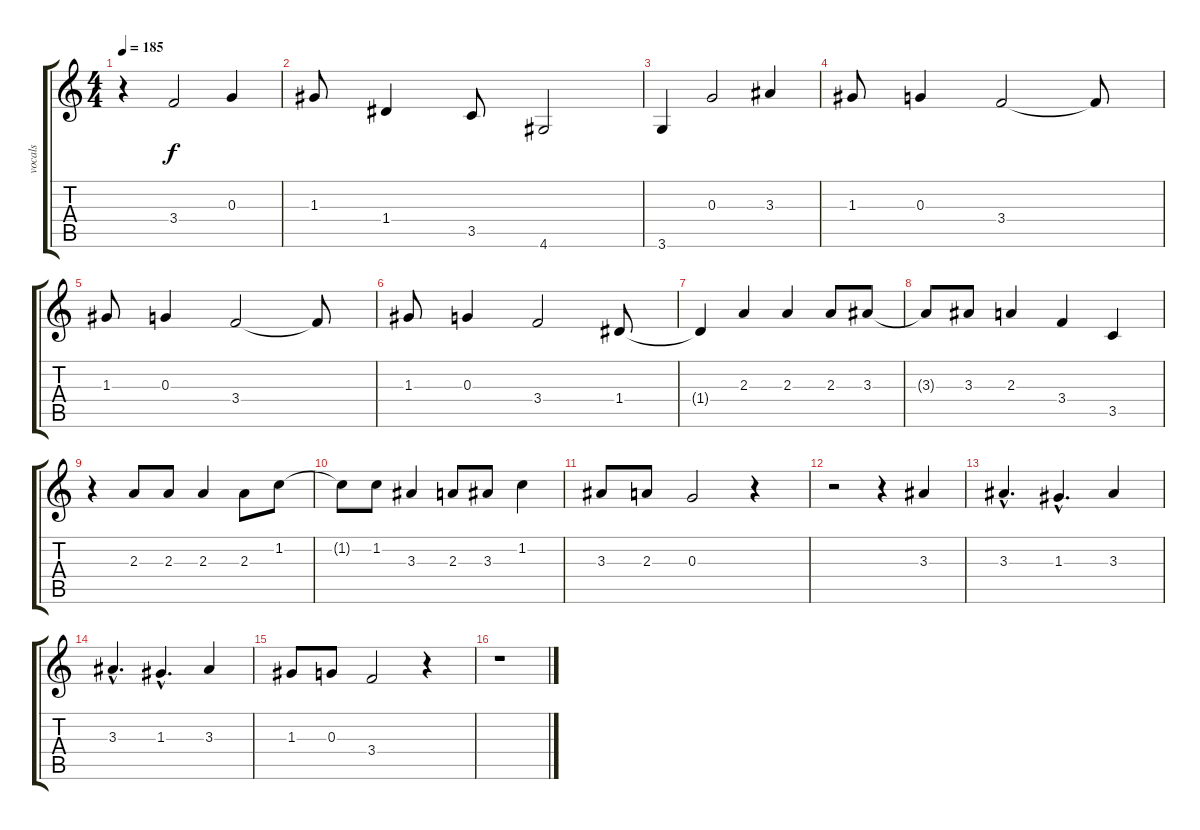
\track ("vocals" "vocals") {instrument distortionguitar}
\staff {score tabs}
\tuning (E4 B3 G3 D3 A2 E2) {hide}
\ts (4 4)
\tempo 185
\clef g2
\ks c
r.4{dy f} 3.4.2 0.3.4 |
1.3.8 1.4.4 3.5.8 4.6.2 |
3.6.4 0.3.2 3.3.4 |
1.3.8 0.3.4 3.4.2 3.4{t}.8 |
1.3.8 0.3.4 3.4.2 3.4{t}.8 |
1.3.8 0.3.4 3.4.2 1.4.8 |
1.4{t}.4 2.3.4 2.3.4 2.3.8 3.3.8 |
3.3{t}.8 3.3.8 2.3.4 3.4.4 3.5.4 |
r.4 2.3.8 2.3.8 2.3.4 2.3.8 1.2.8 |
1.2{t}.8 1.2.8 3.3.4 2.3.8 3.3.8 1.2.4 |
3.3.8 2.3.8 0.3.2 r.4 |
r.2 r.4 3.3.4 |
3.3{hac}.4{d} 1.3{hac}.4{d} 3.3.4 |
3.3{hac}.4{d} 1.3{hac}.4{d} 3.3.4 |
1.3.8 0.3.8 3.4.2 r.4 |
r.1
